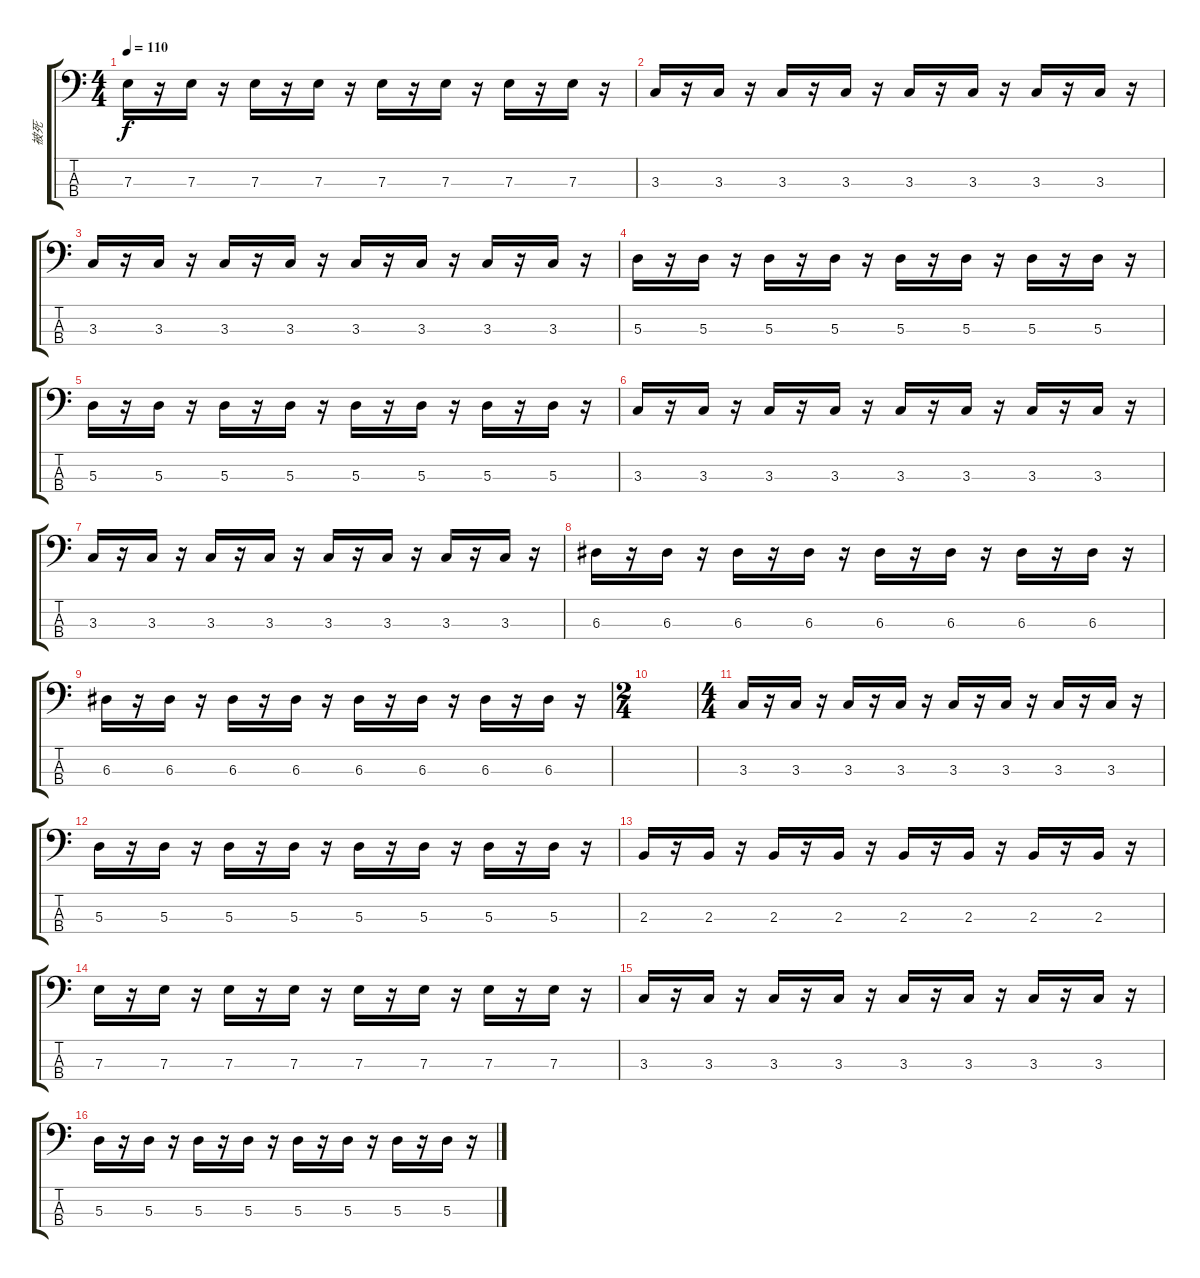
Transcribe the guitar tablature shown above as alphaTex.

\track ("被死" "被死") {instrument electricbassfinger}
\staff {score tabs}
\tuning (G2 D2 A1 E1) {hide}
\ts (4 4)
\tempo 110
\clef f4
\ks c
7.3.16{dy f} r.16 7.3.16 r.16 7.3.16 r.16 7.3.16 r.16 7.3.16 r.16 7.3.16 r.16 7.3.16 r.16 7.3.16 r.16 |
3.3.16 r.16 3.3.16 r.16 3.3.16 r.16 3.3.16 r.16 3.3.16 r.16 3.3.16 r.16 3.3.16 r.16 3.3.16 r.16 |
3.3.16 r.16 3.3.16 r.16 3.3.16 r.16 3.3.16 r.16 3.3.16 r.16 3.3.16 r.16 3.3.16 r.16 3.3.16 r.16 |
5.3.16 r.16 5.3.16 r.16 5.3.16 r.16 5.3.16 r.16 5.3.16 r.16 5.3.16 r.16 5.3.16 r.16 5.3.16 r.16 |
5.3.16 r.16 5.3.16 r.16 5.3.16 r.16 5.3.16 r.16 5.3.16 r.16 5.3.16 r.16 5.3.16 r.16 5.3.16 r.16 |
3.3.16 r.16 3.3.16 r.16 3.3.16 r.16 3.3.16 r.16 3.3.16 r.16 3.3.16 r.16 3.3.16 r.16 3.3.16 r.16 |
3.3.16 r.16 3.3.16 r.16 3.3.16 r.16 3.3.16 r.16 3.3.16 r.16 3.3.16 r.16 3.3.16 r.16 3.3.16 r.16 |
6.3.16 r.16 6.3.16 r.16 6.3.16 r.16 6.3.16 r.16 6.3.16 r.16 6.3.16 r.16 6.3.16 r.16 6.3.16 r.16 |
6.3.16 r.16 6.3.16 r.16 6.3.16 r.16 6.3.16 r.16 6.3.16 r.16 6.3.16 r.16 6.3.16 r.16 6.3.16 r.16 |
\ts (2 4)
|
\ts (4 4)
3.3.16 r.16 3.3.16 r.16 3.3.16 r.16 3.3.16 r.16 3.3.16 r.16 3.3.16 r.16 3.3.16 r.16 3.3.16 r.16 |
5.3.16 r.16 5.3.16 r.16 5.3.16 r.16 5.3.16 r.16 5.3.16 r.16 5.3.16 r.16 5.3.16 r.16 5.3.16 r.16 |
2.3.16 r.16 2.3.16 r.16 2.3.16 r.16 2.3.16 r.16 2.3.16 r.16 2.3.16 r.16 2.3.16 r.16 2.3.16 r.16 |
7.3.16 r.16 7.3.16 r.16 7.3.16 r.16 7.3.16 r.16 7.3.16 r.16 7.3.16 r.16 7.3.16 r.16 7.3.16 r.16 |
3.3.16 r.16 3.3.16 r.16 3.3.16 r.16 3.3.16 r.16 3.3.16 r.16 3.3.16 r.16 3.3.16 r.16 3.3.16 r.16 |
5.3.16 r.16 5.3.16 r.16 5.3.16 r.16 5.3.16 r.16 5.3.16 r.16 5.3.16 r.16 5.3.16 r.16 5.3.16 r.16
